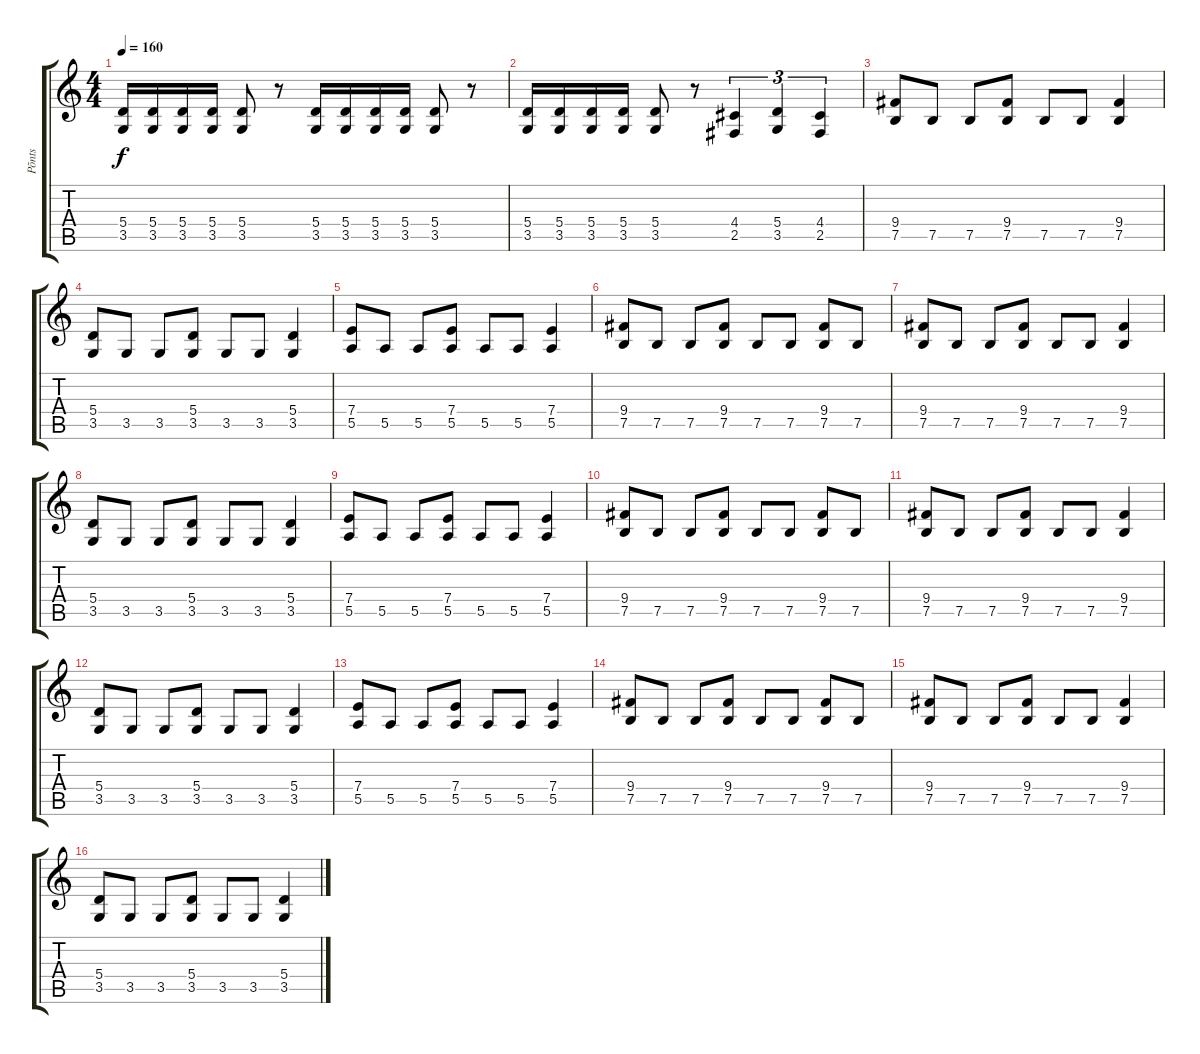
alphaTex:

\track ("Põnts" "Põnts") {instrument distortionguitar}
\staff {score tabs}
\tuning (B3 Gb3 D3 A2 E2 B1) {hide}
\ts (4 4)
\tempo 160
\clef g2
\ks c
(5.4 3.5).16{dy f} (5.4 3.5).16 (5.4 3.5).16 (5.4 3.5).16 (5.4 3.5).8 r.8 (5.4 3.5).16 (5.4 3.5).16 (5.4 3.5).16 (5.4 3.5).16 (5.4 3.5).8 r.8 |
(5.4 3.5).16 (5.4 3.5).16 (5.4 3.5).16 (5.4 3.5).16 (5.4 3.5).8 r.8{volume 13 balance 0} (4.4 2.5).4{tu (3 2)} (5.4 3.5).4{tu (3 2)} (4.4 2.5).4{tu (3 2)} |
(9.4 7.5).8{balance 8} 7.5.8 7.5.8 (9.4 7.5).8 7.5.8 7.5.8 (9.4 7.5).4 |
(5.4 3.5).8 3.5.8 3.5.8 (5.4 3.5).8 3.5.8 3.5.8 (5.4 3.5).4 |
(7.4 5.5).8 5.5.8 5.5.8 (7.4 5.5).8 5.5.8 5.5.8 (7.4 5.5).4 |
(9.4 7.5).8 7.5.8 7.5.8 (9.4 7.5).8 7.5.8 7.5.8 (9.4 7.5).8 7.5.8 |
(9.4 7.5).8 7.5.8 7.5.8 (9.4 7.5).8 7.5.8 7.5.8 (9.4 7.5).4 |
(5.4 3.5).8 3.5.8 3.5.8 (5.4 3.5).8 3.5.8 3.5.8 (5.4 3.5).4 |
(7.4 5.5).8 5.5.8 5.5.8 (7.4 5.5).8 5.5.8 5.5.8 (7.4 5.5).4 |
(9.4 7.5).8 7.5.8 7.5.8 (9.4 7.5).8 7.5.8 7.5.8 (9.4 7.5).8 7.5.8 |
(9.4 7.5).8 7.5.8 7.5.8 (9.4 7.5).8 7.5.8 7.5.8 (9.4 7.5).4 |
(5.4 3.5).8 3.5.8 3.5.8 (5.4 3.5).8 3.5.8 3.5.8 (5.4 3.5).4 |
(7.4 5.5).8 5.5.8 5.5.8 (7.4 5.5).8 5.5.8 5.5.8 (7.4 5.5).4 |
(9.4 7.5).8 7.5.8 7.5.8 (9.4 7.5).8 7.5.8 7.5.8 (9.4 7.5).8 7.5.8 |
(9.4 7.5).8 7.5.8 7.5.8 (9.4 7.5).8 7.5.8 7.5.8 (9.4 7.5).4 |
(5.4 3.5).8 3.5.8 3.5.8 (5.4 3.5).8 3.5.8 3.5.8 (5.4 3.5).4
